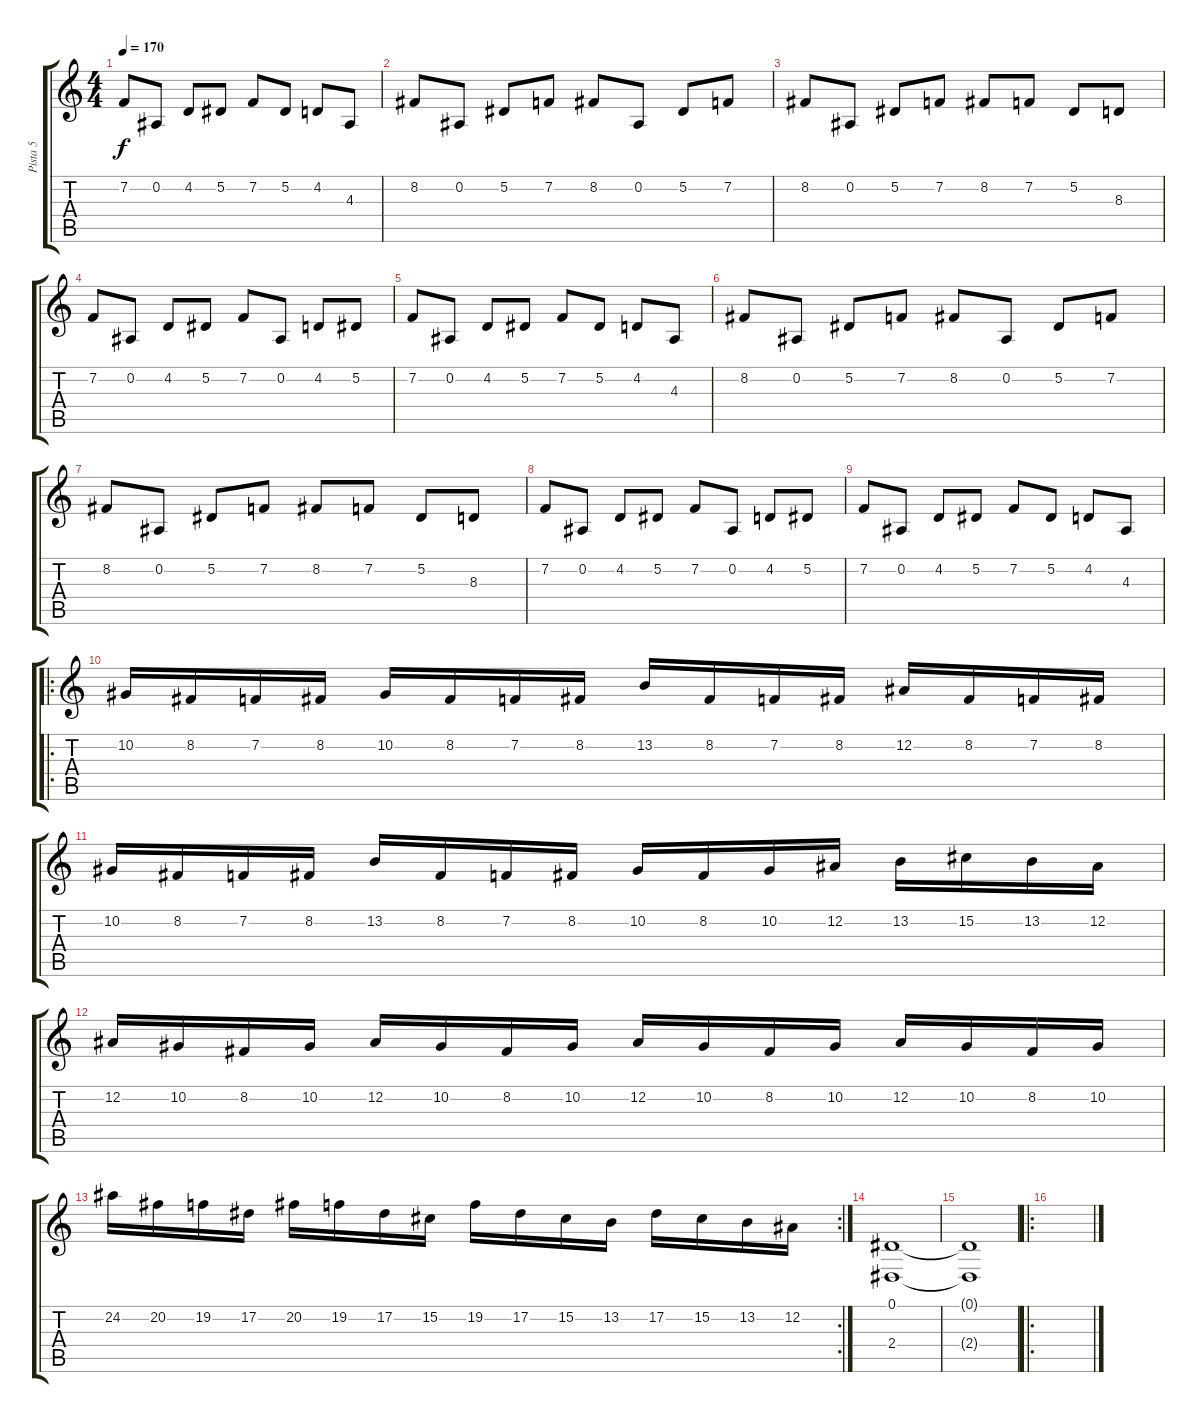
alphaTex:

\track ("Pista 5" "Pista 5") {instrument lead2sawtooth}
\staff {score tabs}
\tuning (Eb4 Bb3 Gb3 Db3 Ab2 Eb2) {hide}
\ts (4 4)
\tempo 170
\clef g2
\ks c
7.2.8{dy f} 0.2.8 4.2.8 5.2.8 7.2.8 5.2.8 4.2.8 4.3.8 |
8.2.8 0.2.8 5.2.8 7.2.8 8.2.8 0.2.8 5.2.8 7.2.8 |
8.2.8 0.2.8 5.2.8 7.2.8 8.2.8 7.2.8 5.2.8 8.3.8 |
7.2.8 0.2.8 4.2.8 5.2.8 7.2.8 0.2.8 4.2.8 5.2.8 |
7.2.8 0.2.8 4.2.8 5.2.8 7.2.8 5.2.8 4.2.8 4.3.8 |
8.2.8 0.2.8 5.2.8 7.2.8 8.2.8 0.2.8 5.2.8 7.2.8 |
8.2.8 0.2.8 5.2.8 7.2.8 8.2.8 7.2.8 5.2.8 8.3.8 |
7.2.8 0.2.8 4.2.8 5.2.8 7.2.8 0.2.8 4.2.8 5.2.8 |
7.2.8 0.2.8 4.2.8 5.2.8 7.2.8 5.2.8 4.2.8 4.3.8 |
\ro
10.2.16 8.2.16 7.2.16 8.2.16 10.2.16 8.2.16 7.2.16 8.2.16 13.2.16 8.2.16 7.2.16 8.2.16 12.2.16 8.2.16 7.2.16 8.2.16 |
10.2.16 8.2.16 7.2.16 8.2.16 13.2.16 8.2.16 7.2.16 8.2.16 10.2.16 8.2.16 10.2.16 12.2.16 13.2.16 15.2.16 13.2.16 12.2.16 |
12.2.16 10.2.16 8.2.16 10.2.16 12.2.16 10.2.16 8.2.16 10.2.16 12.2.16 10.2.16 8.2.16 10.2.16 12.2.16 10.2.16 8.2.16 10.2.16 |
\rc 2
24.2.16 20.2.16 19.2.16 17.2.16 20.2.16 19.2.16 17.2.16 15.2.16 19.2.16 17.2.16 15.2.16 13.2.16 17.2.16 15.2.16 13.2.16 12.2.16 |
(0.1 2.4).1 |
(0.1{t} 2.4{t}).1 |
\ro
